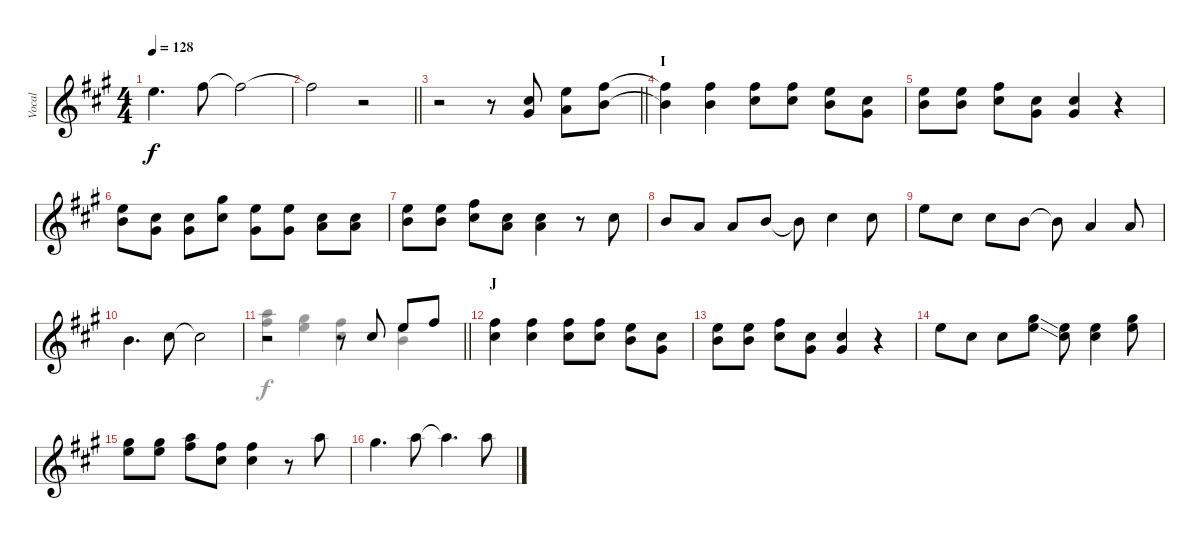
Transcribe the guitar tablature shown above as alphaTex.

\track ("Vocal" "Vocal") {instrument synthvoice}
\staff {score}
\tuning (E5 B4 G4 D4 A3 E3 B2) {hide}
\voice
\ts (4 4)
\tempo 128
\clef g2
\ks a
0.1.4{d dy f} 2.1.8 2.1{t}.2 |
\barLineRight lightlight
2.1{t}.2 r.2 |
\barLineRight lightlight
r.2 r.8 (2.2 1.3).8 (0.1 2.3).8 (2.1 0.2).8 |
\section ("" "I")
(2.1{t} 0.2{t}).4 (2.1 0.2).4 (2.1 2.2).8 (2.1 2.2).8 (0.1 0.2).8 (2.2 1.3).8 |
(0.1 0.2).8 (0.1 0.2).8 (2.1 2.2).8 (2.2 1.3).8 (2.2 1.3).4 r.4 |
(0.1 0.2).8 (2.2 1.3).8 (2.2 1.3).8 (4.1 2.2).8 (0.1 1.3).8 (0.1 1.3).8 (2.2 2.3).8 (2.2 2.3).8 |
(0.1 0.2).8 (0.1 0.2).8 (2.1 2.2).8 (2.2 2.3).8 (2.2 2.3).4 r.8 2.2.8 |
0.2.8 2.3.8 2.3.8 0.2.8 0.2{t}.8 2.2.4 2.2.8 |
0.1.8 2.2.8 2.2.8 0.2.8 0.2{t}.8 2.3.4 2.3.8 |
0.2.4{d} 2.2.8 2.2{t}.2 |
\barLineRight lightlight
r.2 r.8 2.2.8 0.1.8 2.1.8 |
\section ("" "J")
(2.1 2.2).4 (2.1 2.2).4 (2.1 2.2).8 (2.1 2.2).8 (0.1 0.2).8 (2.2 1.3).8 |
(0.1 0.2).8 (0.1 0.2).8 (2.1 2.2).8 (2.2 1.3).8 (2.2 1.3).4 r.4 |
0.1.8 2.2.8 2.2.8 (4.1{ss} 5.2{ss}).8 (0.1 2.2).8 (0.1 2.2).4 (0.1 9.2).8 |
(4.1 5.2).8 (4.1 5.2).8 (5.1 7.2).8 (2.1 2.2).8 (2.1 2.2).4 r.8 5.1.8 |
4.1.4{d} 5.1.8 5.1{t}.4{d} 5.1.8
\voice
\clef g2
\ottava regular
\simile none
\ks a
|
\barLineRight lightlight
|
\barLineRight lightlight
|
|
|
|
|
|
|
|
\barLineRight lightlight
(2.1 10.2).4 (4.1 5.2).4 (2.1 2.2).4 (0.1 0.2).4 |
|
|
|
|
